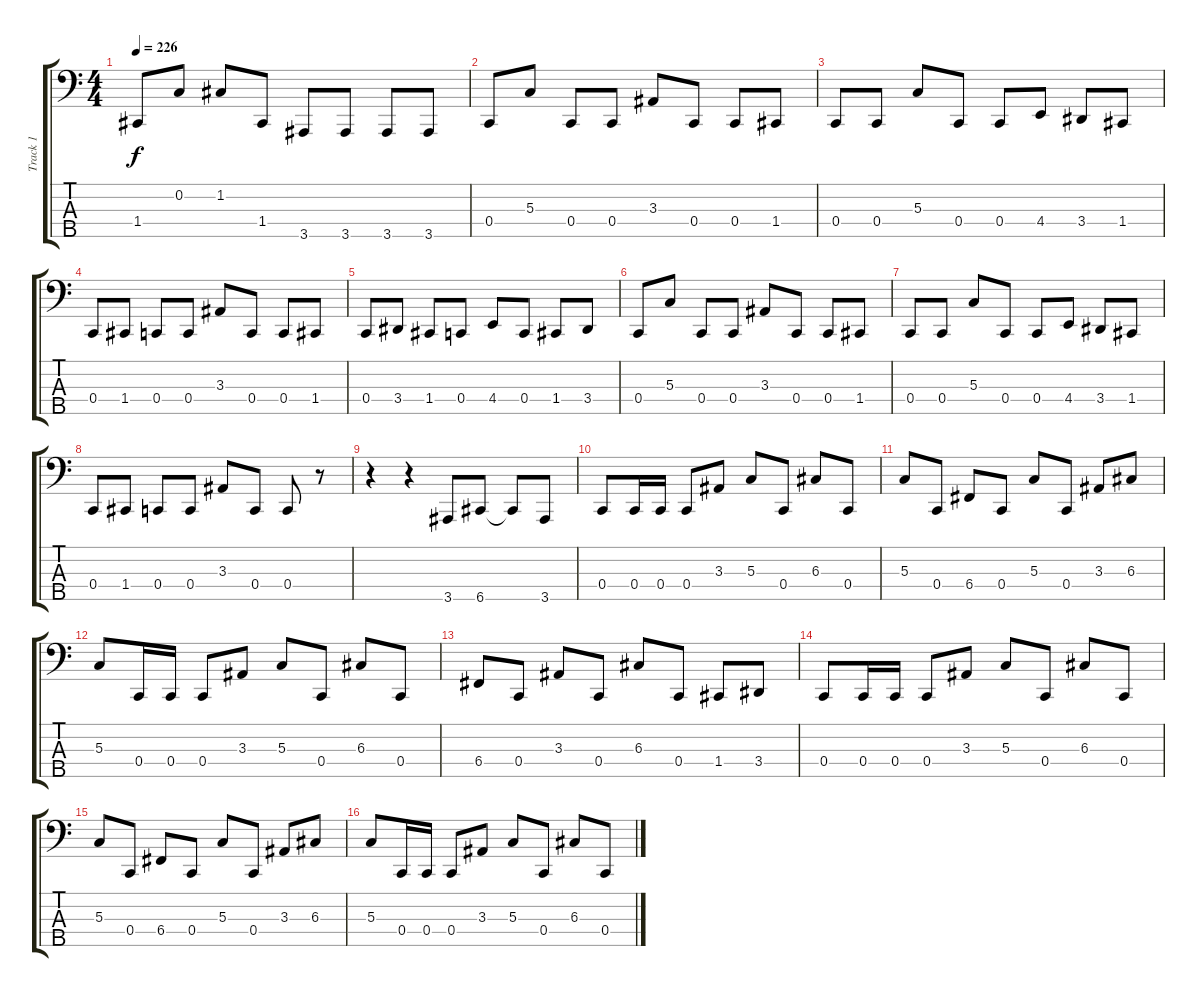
\track ("Track 1" "Track 1") {instrument electricbasspick}
\staff {score tabs}
\tuning (F2 C2 G1 C1 G0) {hide}
\ts (4 4)
\tempo 226
\clef f4
\ks c
1.4.8{dy f} 0.2.8 1.2.8 1.4.8 3.5.8 3.5.8 3.5.8 3.5.8 |
0.4.8 5.3.8 0.4.8 0.4.8 3.3.8 0.4.8 0.4.8 1.4.8 |
0.4.8 0.4.8 5.3.8 0.4.8 0.4.8 4.4.8 3.4.8 1.4.8 |
0.4.8 1.4.8 0.4.8 0.4.8 3.3.8 0.4.8 0.4.8 1.4.8 |
0.4.8 3.4.8 1.4.8 0.4.8 4.4.8 0.4.8 1.4.8 3.4.8 |
0.4.8 5.3.8 0.4.8 0.4.8 3.3.8 0.4.8 0.4.8 1.4.8 |
0.4.8 0.4.8 5.3.8 0.4.8 0.4.8 4.4.8 3.4.8 1.4.8 |
0.4.8 1.4.8 0.4.8 0.4.8 3.3.8 0.4.8 0.4.8 r.8 |
r.4 r.4 3.5.8 6.5.8 6.5{t}.8 3.5.8 |
0.4.8 0.4.16 0.4.16 0.4.8 3.3.8 5.3.8 0.4.8 6.3.8 0.4.8 |
5.3.8 0.4.8 6.4.8 0.4.8 5.3.8 0.4.8 3.3.8 6.3.8 |
5.3.8 0.4.16 0.4.16 0.4.8 3.3.8 5.3.8 0.4.8 6.3.8 0.4.8 |
6.4.8 0.4.8 3.3.8 0.4.8 6.3.8 0.4.8 1.4.8 3.4.8 |
0.4.8 0.4.16 0.4.16 0.4.8 3.3.8 5.3.8 0.4.8 6.3.8 0.4.8 |
5.3.8 0.4.8 6.4.8 0.4.8 5.3.8 0.4.8 3.3.8 6.3.8 |
5.3.8 0.4.16 0.4.16 0.4.8 3.3.8 5.3.8 0.4.8 6.3.8 0.4.8
